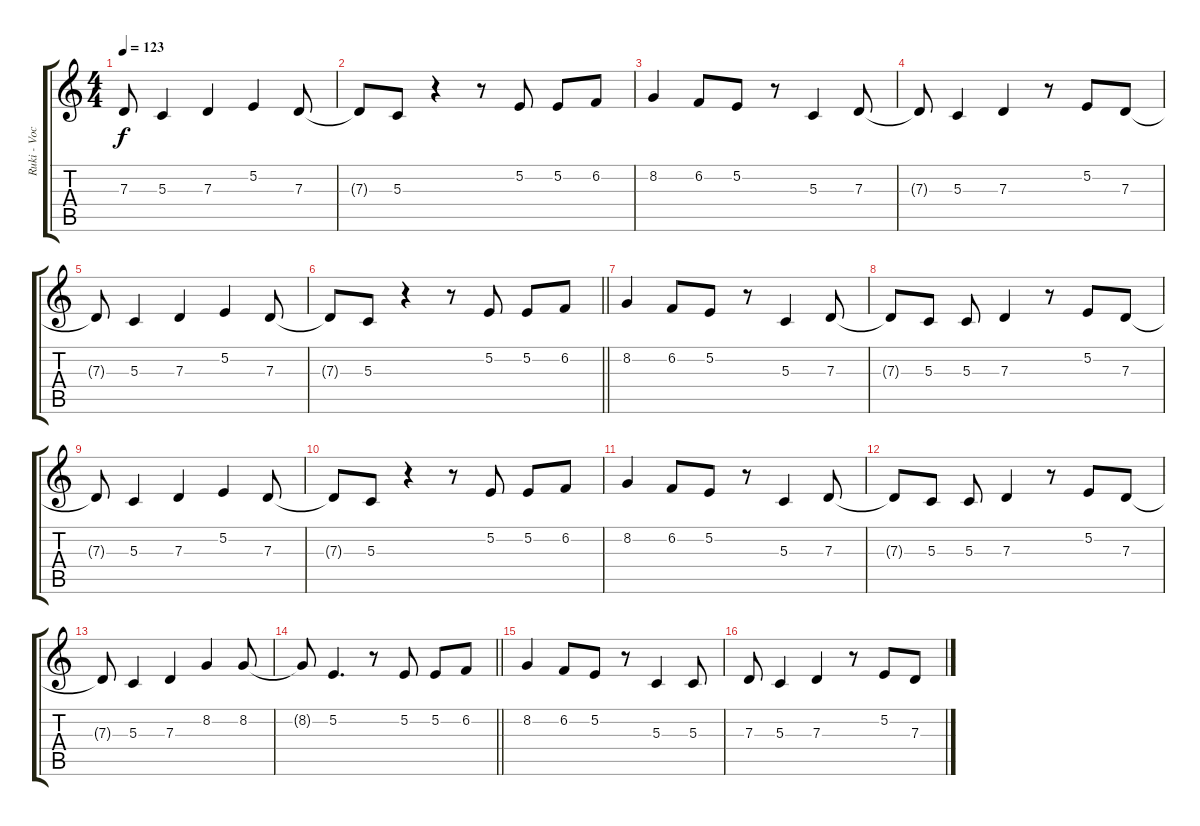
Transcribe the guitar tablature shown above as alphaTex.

\track ("Ruki - Vocals" "Ruki - Voc") {instrument lead6voice}
\staff {score tabs}
\tuning (E4 B3 G3 D3 A2 E2) {hide}
\ts (4 4)
\tempo 123
\clef g2
\ks c
7.3{t}.8{dy f} 5.3.4 7.3.4 5.2.4 7.3.8 |
7.3{t}.8 5.3.8 r.4 r.8 5.2.8 5.2.8 6.2.8 |
8.2.4 6.2.8 5.2.8 r.8 5.3.4 7.3.8 |
7.3{t}.8 5.3.4 7.3.4 r.8 5.2.8 7.3.8 |
7.3{t}.8 5.3.4 7.3.4 5.2.4 7.3.8 |
\barLineRight lightlight
7.3{t}.8 5.3.8 r.4 r.8 5.2.8 5.2.8 6.2.8 |
\section ("" "")
8.2.4 6.2.8 5.2.8 r.8 5.3.4 7.3.8 |
7.3{t}.8 5.3.8 5.3.8 7.3.4 r.8 5.2.8 7.3.8 |
7.3{t}.8 5.3.4 7.3.4 5.2.4 7.3.8 |
7.3{t}.8 5.3.8 r.4 r.8 5.2.8 5.2.8 6.2.8 |
8.2.4 6.2.8 5.2.8 r.8 5.3.4 7.3.8 |
7.3{t}.8 5.3.8 5.3.8 7.3.4 r.8 5.2.8 7.3.8 |
7.3{t}.8 5.3.4 7.3.4 8.2.4 8.2.8 |
\barLineRight lightlight
8.2{t}.8 5.2.4{d} r.8 5.2.8 5.2.8 6.2.8 |
\section ("" "")
8.2.4 6.2.8 5.2.8 r.8 5.3.4 5.3.8 |
7.3.8 5.3.4 7.3.4 r.8 5.2.8 7.3.8
